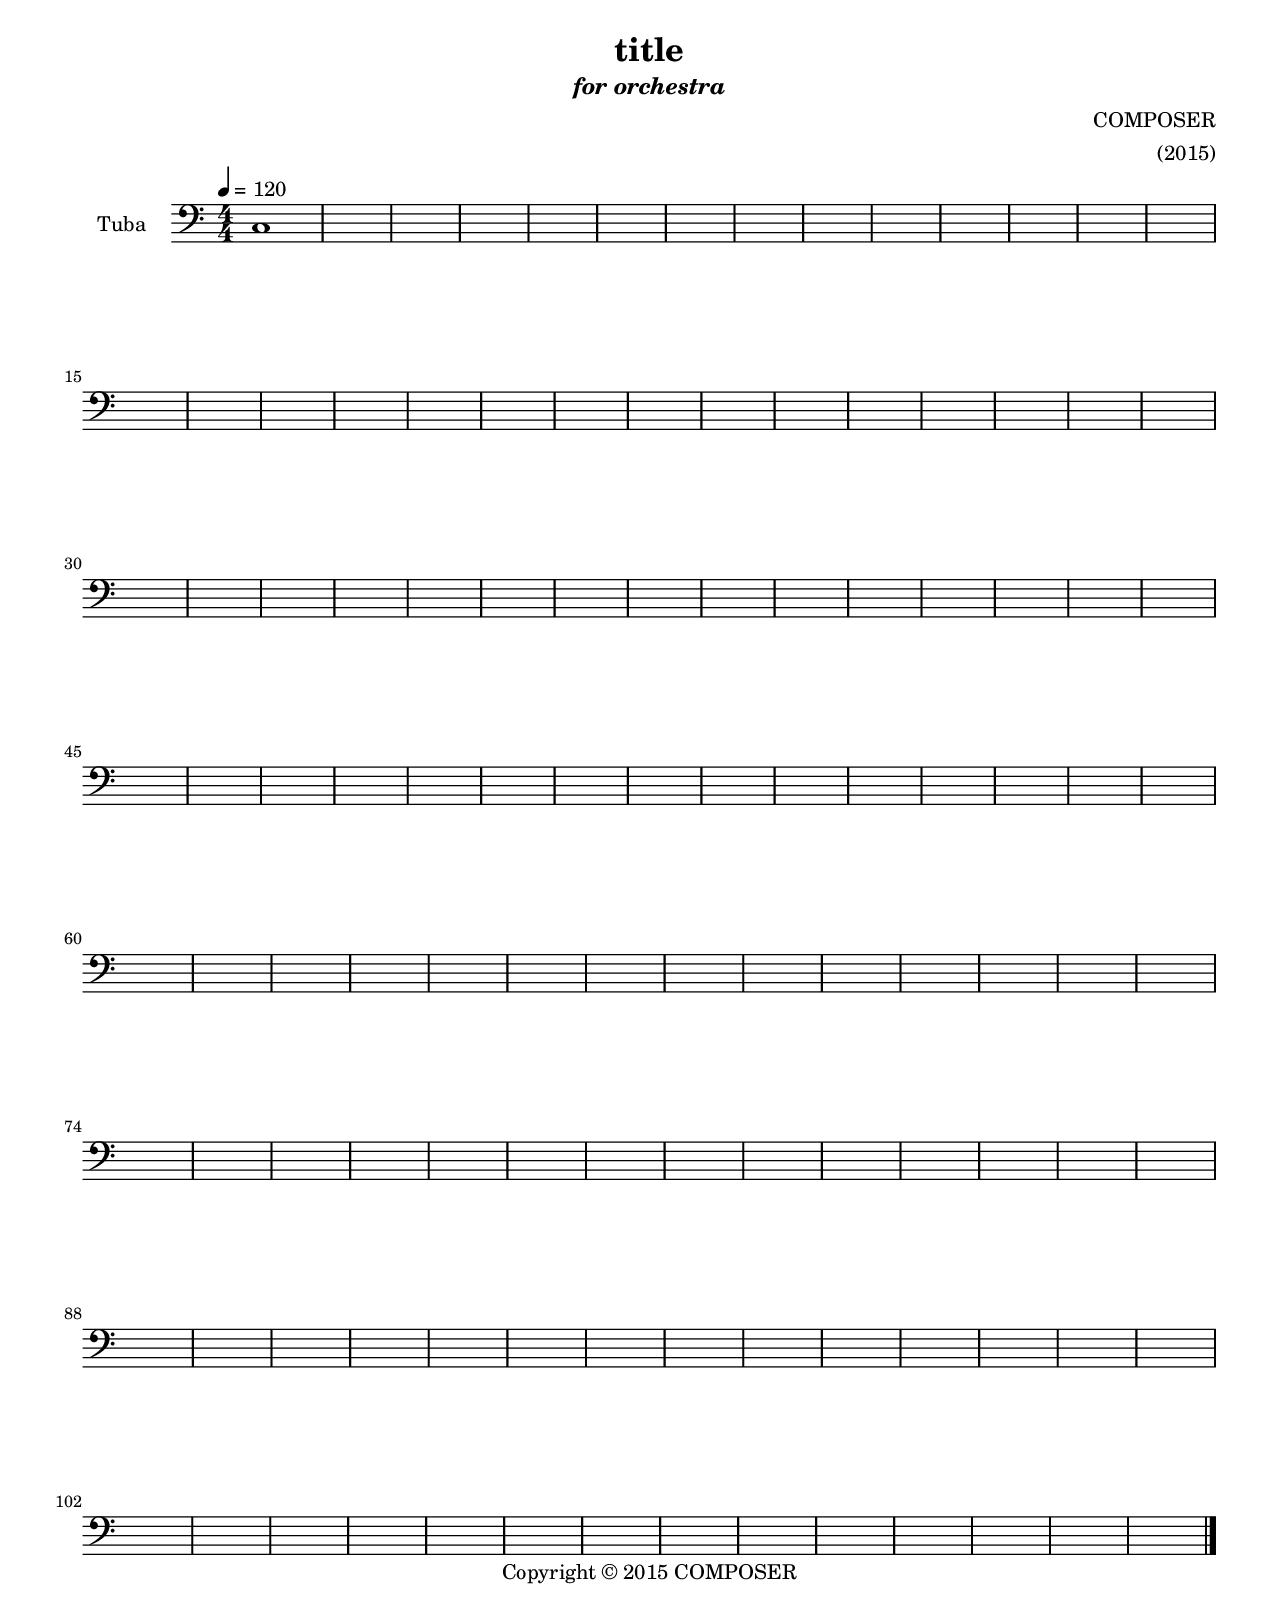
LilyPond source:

\version "2.18.2"

#(set-global-staff-size 18)
#(set-default-paper-size "letter")

\header {
  title = "title"
  subtitle = \markup { \italic "for orchestra" }
  dedication = ""
  composer = "COMPOSER"
  arranger = "(2015)"
  %piece = \markup \box {"Transposed Score"}
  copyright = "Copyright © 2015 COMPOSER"
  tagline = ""
}

\include "orchestra_metrics.ly"
\include "orchestra_notes.ly"
\include "orchestra_headings.ly"
\include "orchestra_definitions.ly"

TubaHeading = {
  #(set-accidental-style 'neo-modern)
  \override Staff.Accidental #'hide-tied-accidental-after-break = ##t
  \set Staff.instrumentName = \markup \concat {"Tuba" " "}
}

\score {
  <<
    %\override Score.BarNumber #'break-visibility = ##(#t #t #t)
    %\override Score.BarNumber #'break-visibility = #end-of-line-invisible
    \override Score.Stem #'stemlet-length = #0.75
    \override Score.StaffSymbol.layer = #4
    \override Score.TimeSignature.layer = #3
    \new Staff = "tuba" \with {
      \override VerticalAxisGroup #'remove-empty = ##f
    }
    << \Metrics \TubaHeading \TubaNotes >>
  >>
  \layout {
    \context { \RemoveEmptyStaffContext }
    \context { \Staff \override TimeSignature.style = #'numbered \accidentalStyle "neo-modern"  }
  }
  %\midi { }
}

\paper {
  %two-sided = ##t
  page-limit-inter-system-space = ##t
  ragged-bottom = ##f
  ragged-last-bottom = ##f
  page-limit-inter-system-space-factor = 1.3
  top-margin = 1\cm
  inner-margin = 2\cm
  outer-margin = 1.6\cm
  left-margin = 1.4\cm
  %system-separator-markup = \slashSeparator
  %max-systems-per-page = 1
}
